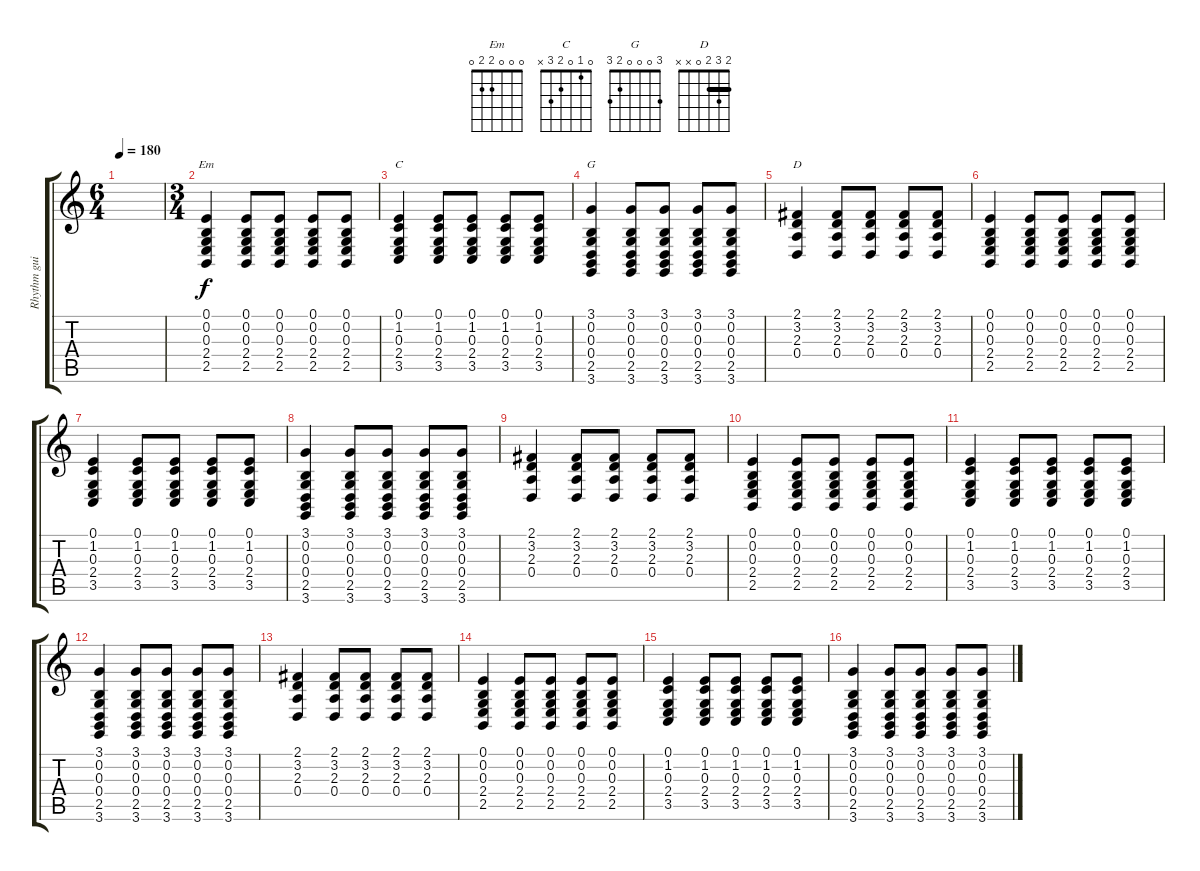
\track ("Rhythm guitar" "Rhythm gui") {instrument pad3polysynth}
\staff {score tabs}
\tuning (E4 B3 G3 D3 A2 E2) {hide}
\chord ("Em" 0 0 0 2 2 0)
\chord ("C" 0 1 0 2 3 x)
\chord ("G" 3 0 0 0 2 3)
\chord ("D" 2 3 2 0 x x) {barre 2}
\ts (6 4)
\tempo 180
\clef g2
\ks c
|
\ts (3 4)
(0.1 0.2 0.3 2.4 2.5).4{ch "Em"} (0.1 0.2 0.3 2.4 2.5).8 (0.1 0.2 0.3 2.4 2.5).8 (0.1 0.2 0.3 2.4 2.5).8 (0.1 0.2 0.3 2.4 2.5).8 |
(0.1 1.2 0.3 2.4 3.5).4{ch "C"} (0.1 1.2 0.3 2.4 3.5).8 (0.1 1.2 0.3 2.4 3.5).8 (0.1 1.2 0.3 2.4 3.5).8 (0.1 1.2 0.3 2.4 3.5).8 |
(3.1 0.2 0.3 0.4 2.5 3.6).4{ch "G"} (3.1 0.2 0.3 0.4 2.5 3.6).8 (3.1 0.2 0.3 0.4 2.5 3.6).8 (3.1 0.2 0.3 0.4 2.5 3.6).8 (3.1 0.2 0.3 0.4 2.5 3.6).8 |
(2.1 3.2 2.3 0.4).4{ch "D"} (2.1 3.2 2.3 0.4).8 (2.1 3.2 2.3 0.4).8 (2.1 3.2 2.3 0.4).8 (2.1 3.2 2.3 0.4).8 |
(0.1 0.2 0.3 2.4 2.5).4 (0.1 0.2 0.3 2.4 2.5).8 (0.1 0.2 0.3 2.4 2.5).8 (0.1 0.2 0.3 2.4 2.5).8 (0.1 0.2 0.3 2.4 2.5).8 |
(0.1 1.2 0.3 2.4 3.5).4 (0.1 1.2 0.3 2.4 3.5).8 (0.1 1.2 0.3 2.4 3.5).8 (0.1 1.2 0.3 2.4 3.5).8 (0.1 1.2 0.3 2.4 3.5).8 |
(3.1 0.2 0.3 0.4 2.5 3.6).4 (3.1 0.2 0.3 0.4 2.5 3.6).8 (3.1 0.2 0.3 0.4 2.5 3.6).8 (3.1 0.2 0.3 0.4 2.5 3.6).8 (3.1 0.2 0.3 0.4 2.5 3.6).8 |
(2.1 3.2 2.3 0.4).4 (2.1 3.2 2.3 0.4).8 (2.1 3.2 2.3 0.4).8 (2.1 3.2 2.3 0.4).8 (2.1 3.2 2.3 0.4).8 |
(0.1 0.2 0.3 2.4 2.5).4 (0.1 0.2 0.3 2.4 2.5).8 (0.1 0.2 0.3 2.4 2.5).8 (0.1 0.2 0.3 2.4 2.5).8 (0.1 0.2 0.3 2.4 2.5).8 |
(0.1 1.2 0.3 2.4 3.5).4 (0.1 1.2 0.3 2.4 3.5).8 (0.1 1.2 0.3 2.4 3.5).8 (0.1 1.2 0.3 2.4 3.5).8 (0.1 1.2 0.3 2.4 3.5).8 |
(3.1 0.2 0.3 0.4 2.5 3.6).4 (3.1 0.2 0.3 0.4 2.5 3.6).8 (3.1 0.2 0.3 0.4 2.5 3.6).8 (3.1 0.2 0.3 0.4 2.5 3.6).8 (3.1 0.2 0.3 0.4 2.5 3.6).8 |
(2.1 3.2 2.3 0.4).4 (2.1 3.2 2.3 0.4).8 (2.1 3.2 2.3 0.4).8 (2.1 3.2 2.3 0.4).8 (2.1 3.2 2.3 0.4).8 |
(0.1 0.2 0.3 2.4 2.5).4 (0.1 0.2 0.3 2.4 2.5).8 (0.1 0.2 0.3 2.4 2.5).8 (0.1 0.2 0.3 2.4 2.5).8 (0.1 0.2 0.3 2.4 2.5).8 |
(0.1 1.2 0.3 2.4 3.5).4 (0.1 1.2 0.3 2.4 3.5).8 (0.1 1.2 0.3 2.4 3.5).8 (0.1 1.2 0.3 2.4 3.5).8 (0.1 1.2 0.3 2.4 3.5).8 |
(3.1 0.2 0.3 0.4 2.5 3.6).4 (3.1 0.2 0.3 0.4 2.5 3.6).8 (3.1 0.2 0.3 0.4 2.5 3.6).8 (3.1 0.2 0.3 0.4 2.5 3.6).8 (3.1 0.2 0.3 0.4 2.5 3.6).8
